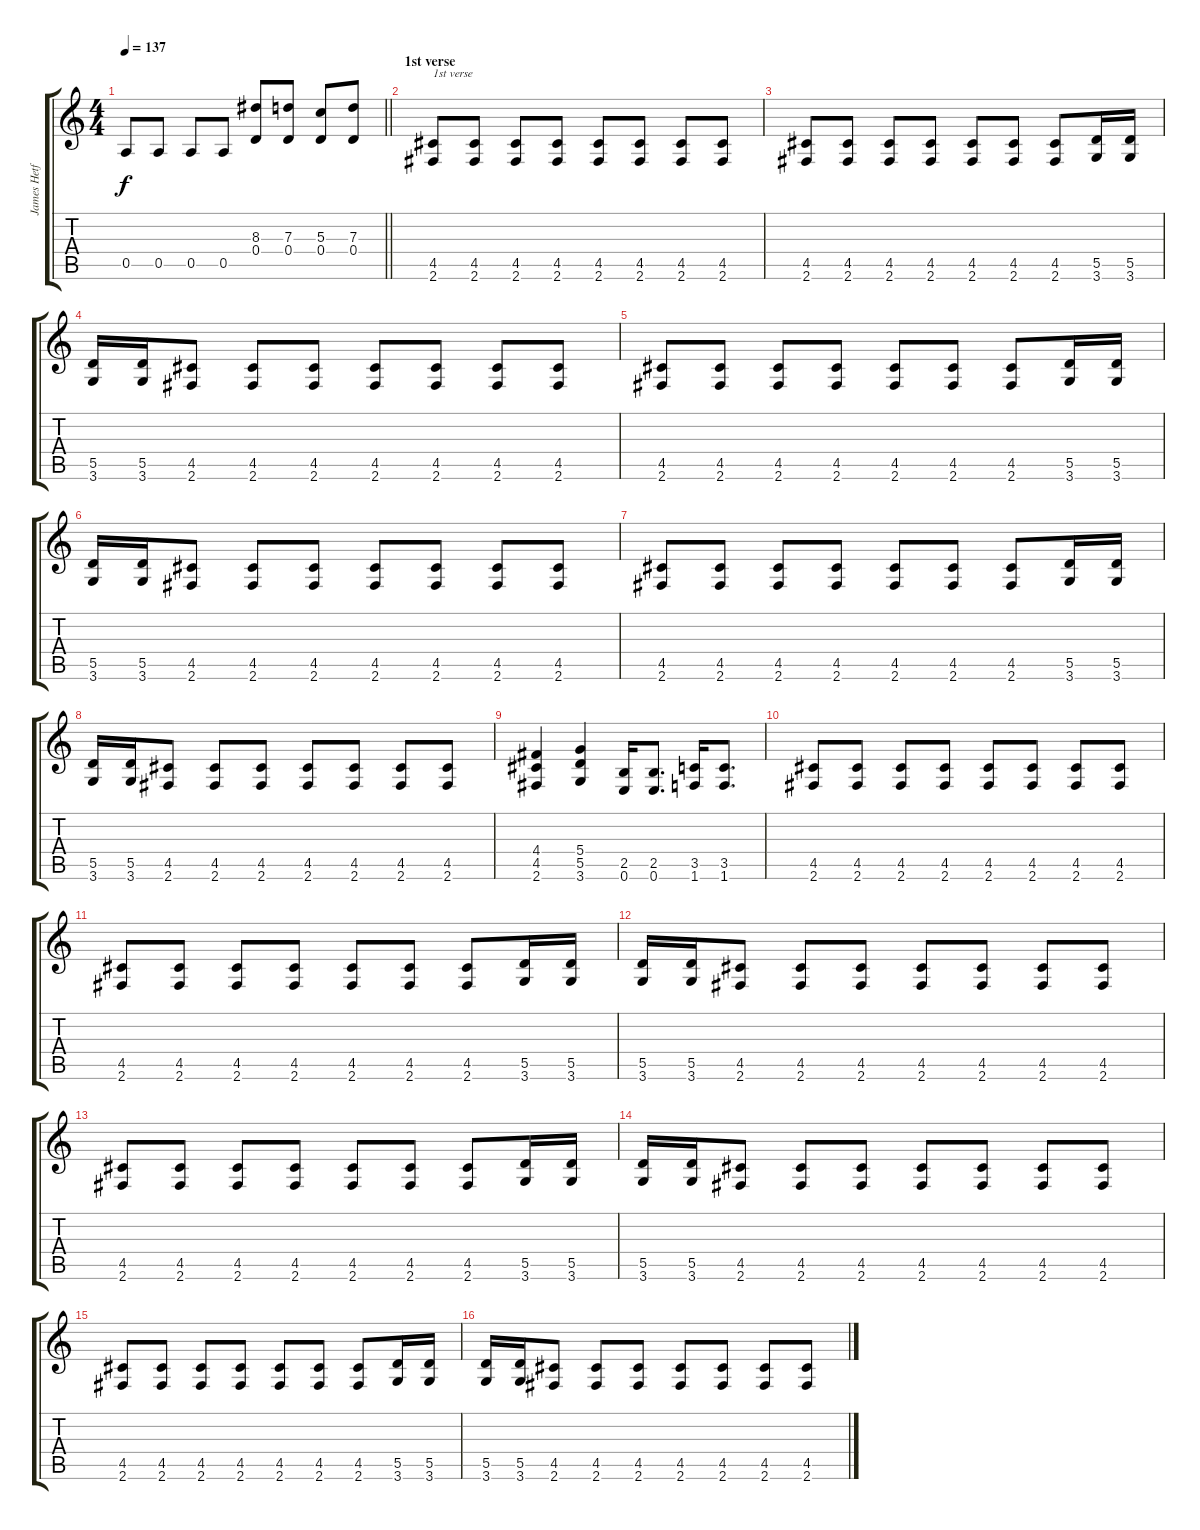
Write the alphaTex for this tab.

\track ("James Hetfield" "James Hetf") {instrument distortionguitar}
\staff {score tabs}
\tuning (E4 B3 G3 D3 A2 E2) {hide}
\ts (4 4)
\tempo 137
\clef g2
\barLineRight lightlight
\ks c
0.5.8{dy f} 0.5.8 0.5.8 0.5.8 (8.3 0.4).8 (7.3 0.4).8 (5.3 0.4).8 (7.3 0.4).8 |
\section ("" "1st verse")
(4.5 2.6).8{txt "1st verse"} (4.5 2.6).8 (4.5 2.6).8 (4.5 2.6).8 (4.5 2.6).8 (4.5 2.6).8 (4.5 2.6).8 (4.5 2.6).8 |
(4.5 2.6).8 (4.5 2.6).8 (4.5 2.6).8 (4.5 2.6).8 (4.5 2.6).8 (4.5 2.6).8 (4.5 2.6).8 (5.5 3.6).16 (5.5 3.6).16 |
(5.5 3.6).16 (5.5 3.6).16 (4.5 2.6).8 (4.5 2.6).8 (4.5 2.6).8 (4.5 2.6).8 (4.5 2.6).8 (4.5 2.6).8 (4.5 2.6).8 |
(4.5 2.6).8 (4.5 2.6).8 (4.5 2.6).8 (4.5 2.6).8 (4.5 2.6).8 (4.5 2.6).8 (4.5 2.6).8 (5.5 3.6).16 (5.5 3.6).16 |
(5.5 3.6).16 (5.5 3.6).16 (4.5 2.6).8 (4.5 2.6).8 (4.5 2.6).8 (4.5 2.6).8 (4.5 2.6).8 (4.5 2.6).8 (4.5 2.6).8 |
(4.5 2.6).8 (4.5 2.6).8 (4.5 2.6).8 (4.5 2.6).8 (4.5 2.6).8 (4.5 2.6).8 (4.5 2.6).8 (5.5 3.6).16 (5.5 3.6).16 |
(5.5 3.6).16 (5.5 3.6).16 (4.5 2.6).8 (4.5 2.6).8 (4.5 2.6).8 (4.5 2.6).8 (4.5 2.6).8 (4.5 2.6).8 (4.5 2.6).8 |
(4.4 4.5 2.6).4 (5.4 5.5 3.6).4 (2.5 0.6).16 (2.5 0.6).8{d} (3.5 1.6).16 (3.5 1.6).8{d} |
(4.5 2.6).8 (4.5 2.6).8 (4.5 2.6).8 (4.5 2.6).8 (4.5 2.6).8 (4.5 2.6).8 (4.5 2.6).8 (4.5 2.6).8 |
(4.5 2.6).8 (4.5 2.6).8 (4.5 2.6).8 (4.5 2.6).8 (4.5 2.6).8 (4.5 2.6).8 (4.5 2.6).8 (5.5 3.6).16 (5.5 3.6).16 |
(5.5 3.6).16 (5.5 3.6).16 (4.5 2.6).8 (4.5 2.6).8 (4.5 2.6).8 (4.5 2.6).8 (4.5 2.6).8 (4.5 2.6).8 (4.5 2.6).8 |
(4.5 2.6).8 (4.5 2.6).8 (4.5 2.6).8 (4.5 2.6).8 (4.5 2.6).8 (4.5 2.6).8 (4.5 2.6).8 (5.5 3.6).16 (5.5 3.6).16 |
(5.5 3.6).16 (5.5 3.6).16 (4.5 2.6).8 (4.5 2.6).8 (4.5 2.6).8 (4.5 2.6).8 (4.5 2.6).8 (4.5 2.6).8 (4.5 2.6).8 |
(4.5 2.6).8 (4.5 2.6).8 (4.5 2.6).8 (4.5 2.6).8 (4.5 2.6).8 (4.5 2.6).8 (4.5 2.6).8 (5.5 3.6).16 (5.5 3.6).16 |
(5.5 3.6).16 (5.5 3.6).16 (4.5 2.6).8 (4.5 2.6).8 (4.5 2.6).8 (4.5 2.6).8 (4.5 2.6).8 (4.5 2.6).8 (4.5 2.6).8
